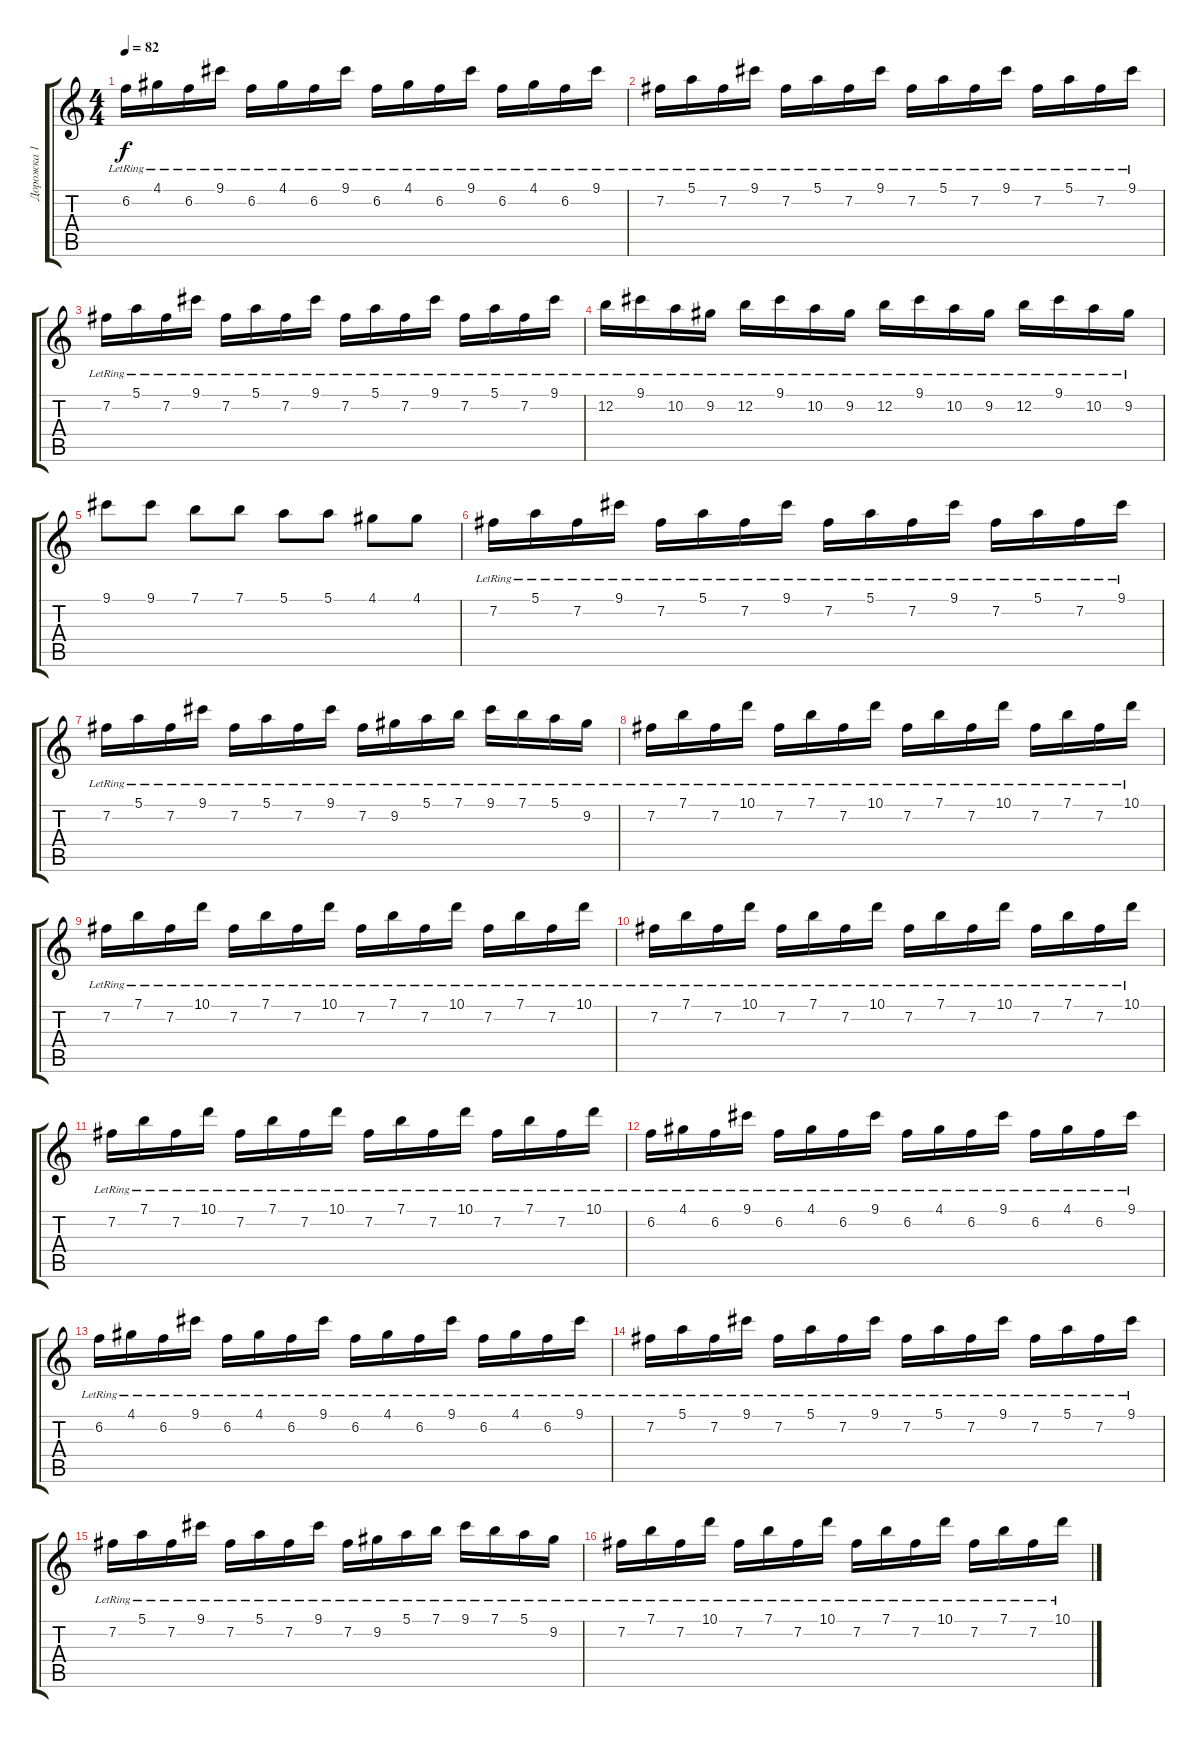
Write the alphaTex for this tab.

\track ("Дорожка 1" "Дорожка 1") {instrument electricguitarmuted}
\staff {score tabs}
\tuning (E4 B3 G3 D3 A2 E2) {hide}
\ts (4 4)
\tempo 82
\clef g2
\ks c
6.2{lr}.16{dy f} 4.1{lr}.16 6.2{lr}.16 9.1{lr}.16 6.2{lr}.16 4.1{lr}.16 6.2{lr}.16 9.1{lr}.16 6.2{lr}.16 4.1{lr}.16 6.2{lr}.16 9.1{lr}.16 6.2{lr}.16 4.1{lr}.16 6.2{lr}.16 9.1{lr}.16 |
7.2{lr}.16 5.1{lr}.16 7.2{lr}.16 9.1{lr}.16 7.2{lr}.16 5.1{lr}.16 7.2{lr}.16 9.1{lr}.16 7.2{lr}.16 5.1{lr}.16 7.2{lr}.16 9.1{lr}.16 7.2{lr}.16 5.1{lr}.16 7.2{lr}.16 9.1{lr}.16 |
7.2{lr}.16 5.1{lr}.16 7.2{lr}.16 9.1{lr}.16 7.2{lr}.16 5.1{lr}.16 7.2{lr}.16 9.1{lr}.16 7.2{lr}.16 5.1{lr}.16 7.2{lr}.16 9.1{lr}.16 7.2{lr}.16 5.1{lr}.16 7.2{lr}.16 9.1{lr}.16 |
12.2{lr}.16 9.1{lr}.16 10.2{lr}.16 9.2{lr}.16 12.2{lr}.16 9.1{lr}.16 10.2{lr}.16 9.2{lr}.16 12.2{lr}.16 9.1{lr}.16 10.2{lr}.16 9.2{lr}.16 12.2{lr}.16 9.1{lr}.16 10.2{lr}.16 9.2{lr}.16 |
9.1.8 9.1.8 7.1.8 7.1.8 5.1.8 5.1.8 4.1.8 4.1.8 |
7.2{lr}.16 5.1{lr}.16 7.2{lr}.16 9.1{lr}.16 7.2{lr}.16 5.1{lr}.16 7.2{lr}.16 9.1{lr}.16 7.2{lr}.16 5.1{lr}.16 7.2{lr}.16 9.1{lr}.16 7.2{lr}.16 5.1{lr}.16 7.2{lr}.16 9.1{lr}.16 |
7.2{lr}.16 5.1{lr}.16 7.2{lr}.16 9.1{lr}.16 7.2{lr}.16 5.1{lr}.16 7.2{lr}.16 9.1{lr}.16 7.2{lr}.16 9.2{lr}.16 5.1{lr}.16 7.1{lr}.16 9.1{lr}.16 7.1{lr}.16 5.1{lr}.16 9.2{lr}.16 |
7.2{lr}.16 7.1{lr}.16 7.2{lr}.16 10.1{lr}.16 7.2{lr}.16 7.1{lr}.16 7.2{lr}.16 10.1{lr}.16 7.2{lr}.16 7.1{lr}.16 7.2{lr}.16 10.1{lr}.16 7.2{lr}.16 7.1{lr}.16 7.2{lr}.16 10.1{lr}.16 |
7.2{lr}.16 7.1{lr}.16 7.2{lr}.16 10.1{lr}.16 7.2{lr}.16 7.1{lr}.16 7.2{lr}.16 10.1{lr}.16 7.2{lr}.16 7.1{lr}.16 7.2{lr}.16 10.1{lr}.16 7.2{lr}.16 7.1{lr}.16 7.2{lr}.16 10.1{lr}.16 |
7.2{lr}.16 7.1{lr}.16 7.2{lr}.16 10.1{lr}.16 7.2{lr}.16 7.1{lr}.16 7.2{lr}.16 10.1{lr}.16 7.2{lr}.16 7.1{lr}.16 7.2{lr}.16 10.1{lr}.16 7.2{lr}.16 7.1{lr}.16 7.2{lr}.16 10.1{lr}.16 |
7.2{lr}.16 7.1{lr}.16 7.2{lr}.16 10.1{lr}.16 7.2{lr}.16 7.1{lr}.16 7.2{lr}.16 10.1{lr}.16 7.2{lr}.16 7.1{lr}.16 7.2{lr}.16 10.1{lr}.16 7.2{lr}.16 7.1{lr}.16 7.2{lr}.16 10.1{lr}.16 |
6.2{lr}.16 4.1{lr}.16 6.2{lr}.16 9.1{lr}.16 6.2{lr}.16 4.1{lr}.16 6.2{lr}.16 9.1{lr}.16 6.2{lr}.16 4.1{lr}.16 6.2{lr}.16 9.1{lr}.16 6.2{lr}.16 4.1{lr}.16 6.2{lr}.16 9.1{lr}.16 |
6.2{lr}.16 4.1{lr}.16 6.2{lr}.16 9.1{lr}.16 6.2{lr}.16 4.1{lr}.16 6.2{lr}.16 9.1{lr}.16 6.2{lr}.16 4.1{lr}.16 6.2{lr}.16 9.1{lr}.16 6.2{lr}.16 4.1{lr}.16 6.2{lr}.16 9.1{lr}.16 |
7.2{lr}.16 5.1{lr}.16 7.2{lr}.16 9.1{lr}.16 7.2{lr}.16 5.1{lr}.16 7.2{lr}.16 9.1{lr}.16 7.2{lr}.16 5.1{lr}.16 7.2{lr}.16 9.1{lr}.16 7.2{lr}.16 5.1{lr}.16 7.2{lr}.16 9.1{lr}.16 |
7.2{lr}.16 5.1{lr}.16 7.2{lr}.16 9.1{lr}.16 7.2{lr}.16 5.1{lr}.16 7.2{lr}.16 9.1{lr}.16 7.2{lr}.16 9.2{lr}.16 5.1{lr}.16 7.1{lr}.16 9.1{lr}.16 7.1{lr}.16 5.1{lr}.16 9.2{lr}.16 |
7.2{lr}.16 7.1{lr}.16 7.2{lr}.16 10.1{lr}.16 7.2{lr}.16 7.1{lr}.16 7.2{lr}.16 10.1{lr}.16 7.2{lr}.16 7.1{lr}.16 7.2{lr}.16 10.1{lr}.16 7.2{lr}.16 7.1{lr}.16 7.2{lr}.16 10.1{lr}.16
